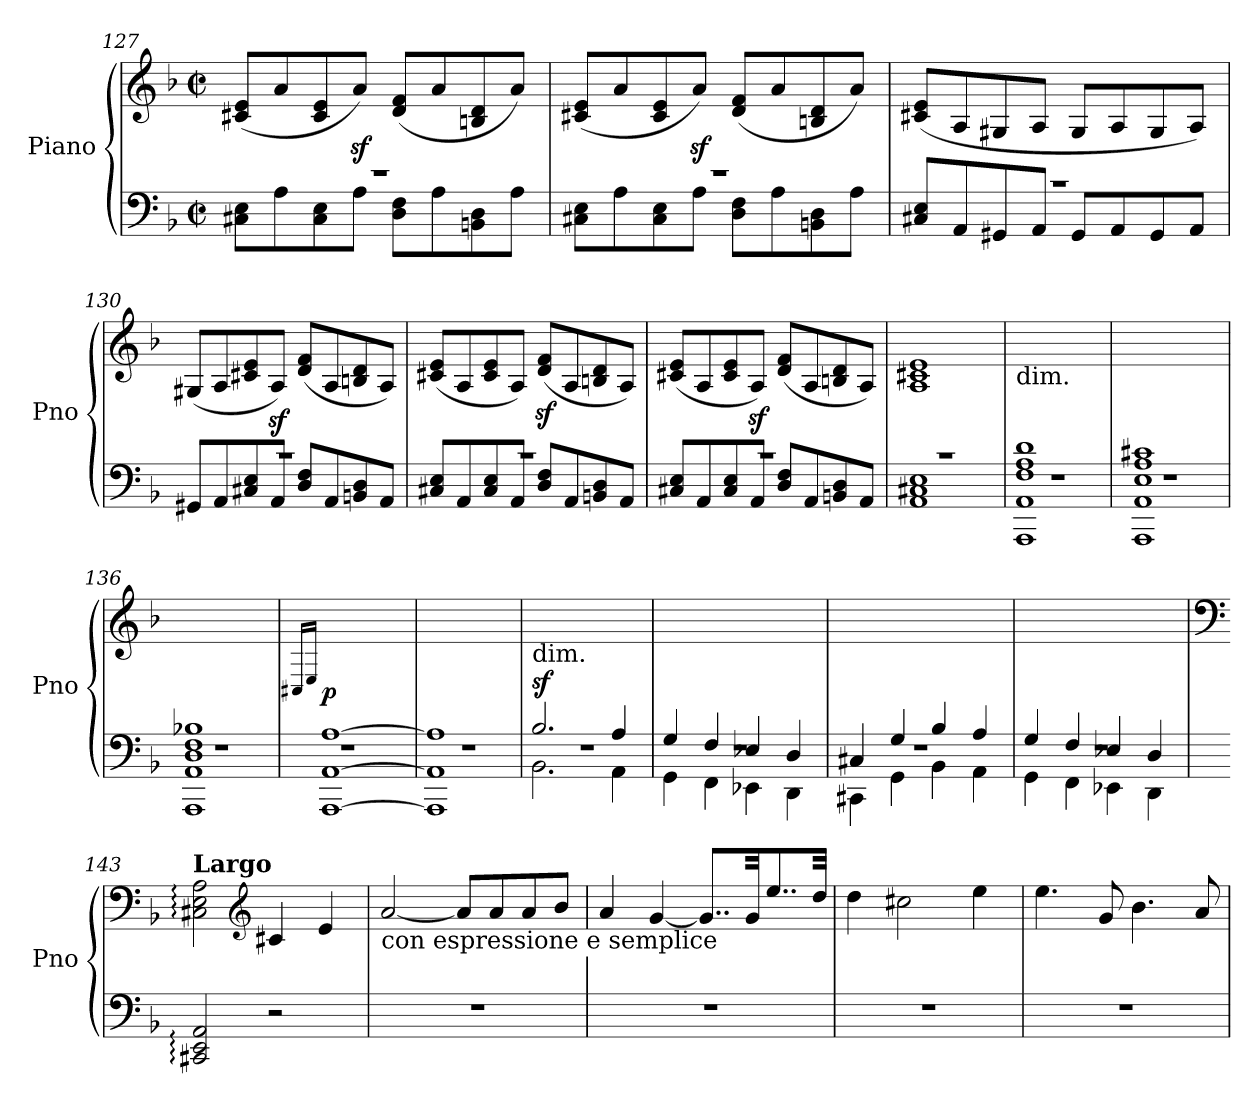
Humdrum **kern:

**kern	**kern	**dynam
*part1	*part1	*part1
*staff2	*staff1	*staff1/2
*I"Piano	*	*
*I'Pno	*	*
*clefF4	*clefG2	*
*k[b-]	*k[b-]	*
*F:	*F:	*
*M2/2	*M2/2	*
*met(c|)	*met(c|)	*
=127	=127	=127
*^	*	*
1r	8C#X\ 8E\L	(<8c#X/ 8e/L	.
.	8A\	8a/	.
.	8C#\ 8E\	8c#/ 8e/	.
.	8A\J	8az</J)	.
.	8D\ 8F\L	(<8d/ 8f/L	.
.	8A\	8a/	.
.	8BBn\ 8D\	8Bn/ 8d/	.
.	8A\J	8a/J)	.
=128	=128	=128	=128
1r	8C#X\ 8E\L	(<8c#X/ 8e/L	.
.	8A\	8a/	.
.	8C#\ 8E\	8c#/ 8e/	.
.	8A\J	8az</J)	.
.	8D\ 8F\L	(<8d/ 8f/L	.
.	8A\	8a/	.
.	8BBn\ 8D\	8Bn/ 8d/	.
.	8A\J	8a/J)	.
=129	=129	=129	=129
1r	8C#X/ 8E/L	(<8c#X/ 8e/L	.
.	8AA/	8A/	.
.	8GG#X/	8G#X/	.
.	8AA/J	8A/J	.
.	8GG#/L	8G#/L	.
.	8AA/	8A/	.
.	8GG#/	8G#/	.
.	8AA/J	8A/J)	.
=130	=130	=130	=130
1r	8GG#X/L	(<8G#X/L	.
.	8AA/	8A/	.
.	8C#X/ 8E/	8c#X/ 8e/	.
.	8AA/J	8Az</J)	.
.	8D/ 8F/L	(<8d/ 8f/L	.
.	8AA/	8A/	.
.	8BBn/ 8D/	8Bn/ 8d/	.
.	8AA/J	8A/J)	.
=131	=131	=131	=131
1r	8C#X/ 8E/L	(<8c#X/ 8e/L	.
.	8AA/	8A/	.
.	8C#/ 8E/	8c#/ 8e/	.
.	8AA/J	8A/J)	.
.	8D/ 8F/L	(<8d/z< 8f/z<L	.
.	8AA/	8A/	.
.	8BBn/ 8D/	8Bn/ 8d/	.
.	8AA/J	8A/J)	.
=132	=132	=132	=132
1r	8C#X/ 8E/L	(<8c#X/ 8e/L	.
.	8AA/	8A/	.
.	8C#/ 8E/	8c#/ 8e/	.
.	8AA/J	8Az</J)	.
.	8D/ 8F/L	(<8d/ 8f/L	.
.	8AA/	8A/	.
.	8BBn/ 8D/	8Bn/ 8d/	.
.	8AA/J	8A/J)	.
=133	=133	=133	=133
1r	1AA 1C#X 1E	1A 1c#X 1e	.
=134	=134	=134	=134
*	*^	*	*
!	!	!	!LO:TX:b:t=dim.	!
1F 1A 1d	1r	1AAA 1AA	1ryy	.
=135	=135	=135	=135	=135
1E 1A 1c#X	1r	1AAA 1AA	1ryy	.
=136	=136	=136	=136	=136
1D 1F 1B-X	1r	1AAA 1AA	1ryy	.
=137	=137	=137	=137	=137
.	.	.	16qC#X/LL	.
.	.	.	16qE/JJ	.
!	!	!	!	!LO:DY:b
[1A	1r	[1AAA [1AA	1ryy	p
=138	=138	=138	=138	=138
1A]	1r	1AAA] 1AA]	1ryy	.
=139	=139	=139	=139	=139
!	!	!	!LO:TX:b:t=dim.	!
!	!	!	!	!LO:DY:a=2
2.B-/	1r	2.BB-\	1ryy	sf
4A/	.	4AA\	.	.
=140	=140	=140	=140	=140
4G/	1r	4GG\	1ryy	.
4F/	.	4FF\	.	.
4E-X/	.	4EE-X\	.	.
4D/	.	4DD\	.	.
=141	=141	=141	=141	=141
4C#X/	1r	4CC#X\	1ryy	.
4G/	.	4GG\	.	.
4B-/	.	4BB-\	.	.
4A/	.	4AA\	.	.
=142	=142	=142	=142	=142
4G/	1r	4GG\	1ryy	.
4F/	.	4FF\	.	.
4E-X/	.	4EE-X\	.	.
4D/	.	4DD\	.	.
*v	*v	*v	*	*
=143	=143	=143
*	*clefF4	*
*^	*	*
*	*^	*	*
!	!	!	!LO:TX:a:B:t=Largo	!
*v	*v	*v	*	*
2CC#X/: 2EE/: 2AA/:	2C#X\: 2E\: 2A\:	.
*	*clefG2	*
2r	4c#X/	.
.	4e/	.
=144	=144	=144
!	!LO:TX:b:t=con espressione e semplice	!
1r	[2a/	.
.	8a/L]	.
.	8a/	.
.	8a/	.
.	8b-/J	.
=145	=145	=145
1r	4a/	.
.	[4g/	.
.	8..g/L]	.
.	32g/KK	.
.	8..ee/	.
.	32dd/Jkk	.
=146	=146	=146
1r	4dd\	.
.	2cc#X\	.
.	4ee\	.
=147	=147	=147
1r	4.ee\	.
.	8g/	.
.	4.b-\	.
.	8a/	.
=	=	=
*-	*-	*-
